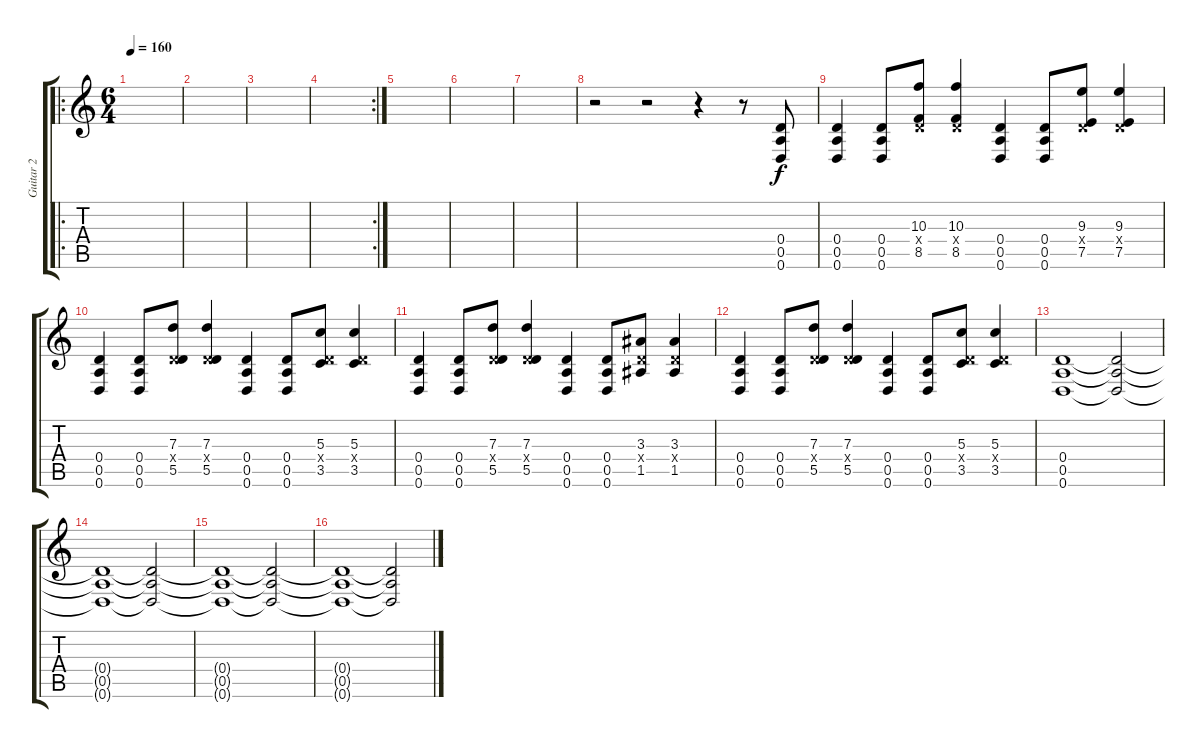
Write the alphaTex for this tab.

\track ("Guitar 2" "Guitar 2") {instrument overdrivenguitar}
\staff {score tabs}
\tuning (E4 B3 G3 D3 A2 D2) {hide}
\ro
\ts (6 4)
\tempo 160
\clef g2
\ks c
|
|
|
\rc 2
|
|
|
|
r.2{volume 5} r.2 r.4 r.8 (0.4 0.5 0.6).8{volume 15} |
(0.4 0.5 0.6).4 (0.4 0.5 0.6).8 (10.3 0.4{x} 8.5).8 (10.3 0.4{x} 8.5).4 (0.4 0.5 0.6).4 (0.4 0.5 0.6).8 (9.3 0.4{x} 7.5).8 (9.3 0.4{x} 7.5).4 |
(0.4 0.5 0.6).4 (0.4 0.5 0.6).8 (7.3 0.4{x} 5.5).8 (7.3 0.4{x} 5.5).4 (0.4 0.5 0.6).4 (0.4 0.5 0.6).8 (5.3 0.4{x} 3.5).8 (5.3 0.4{x} 3.5).4 |
(0.4 0.5 0.6).4 (0.4 0.5 0.6).8 (7.3 0.4{x} 5.5).8 (7.3 0.4{x} 5.5).4 (0.4 0.5 0.6).4 (0.4 0.5 0.6).8 (3.3 0.4{x} 1.5).8 (3.3 0.4{x} 1.5).4 |
(0.4 0.5 0.6).4 (0.4 0.5 0.6).8 (7.3 0.4{x} 5.5).8 (7.3 0.4{x} 5.5).4 (0.4 0.5 0.6).4 (0.4 0.5 0.6).8 (5.3 0.4{x} 3.5).8 (5.3 0.4{x} 3.5).4 |
(0.4 0.5 0.6).1 (0.4{t} 0.5{t} 0.6{t}).2 |
(0.4{t} 0.5{t} 0.6{t}).1 (0.4{t} 0.5{t} 0.6{t}).2 |
(0.4{t} 0.5{t} 0.6{t}).1 (0.4{t} 0.5{t} 0.6{t}).2 |
(0.4{t} 0.5{t} 0.6{t}).1 (0.4{t} 0.5{t} 0.6{t}).2{volume 10}
